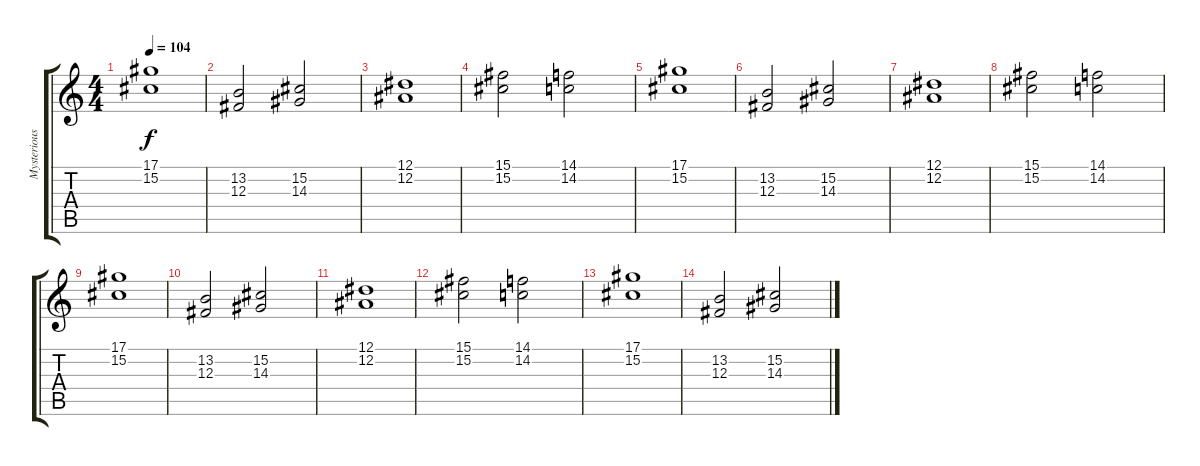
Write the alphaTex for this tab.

\track ("Mysterious Sounds" "Mysterious") {instrument pad4choir}
\staff {score tabs}
\tuning (Eb4 Bb3 Gb3 Db3 Ab2 Eb2) {hide}
\ts (4 4)
\tempo 104
\clef g2
\ks c
(17.1 15.2).1{dy f} |
(13.2 12.3).2 (15.2 14.3).2 |
(12.1 12.2).1 |
(15.1 15.2).2 (14.1 14.2).2 |
(17.1 15.2).1 |
(13.2 12.3).2 (15.2 14.3).2 |
(12.1 12.2).1 |
(15.1 15.2).2 (14.1 14.2).2 |
(17.1 15.2).1 |
(13.2 12.3).2 (15.2 14.3).2 |
(12.1 12.2).1 |
(15.1 15.2).2 (14.1 14.2).2 |
(17.1 15.2).1 |
(13.2 12.3).2 (15.2 14.3).2
